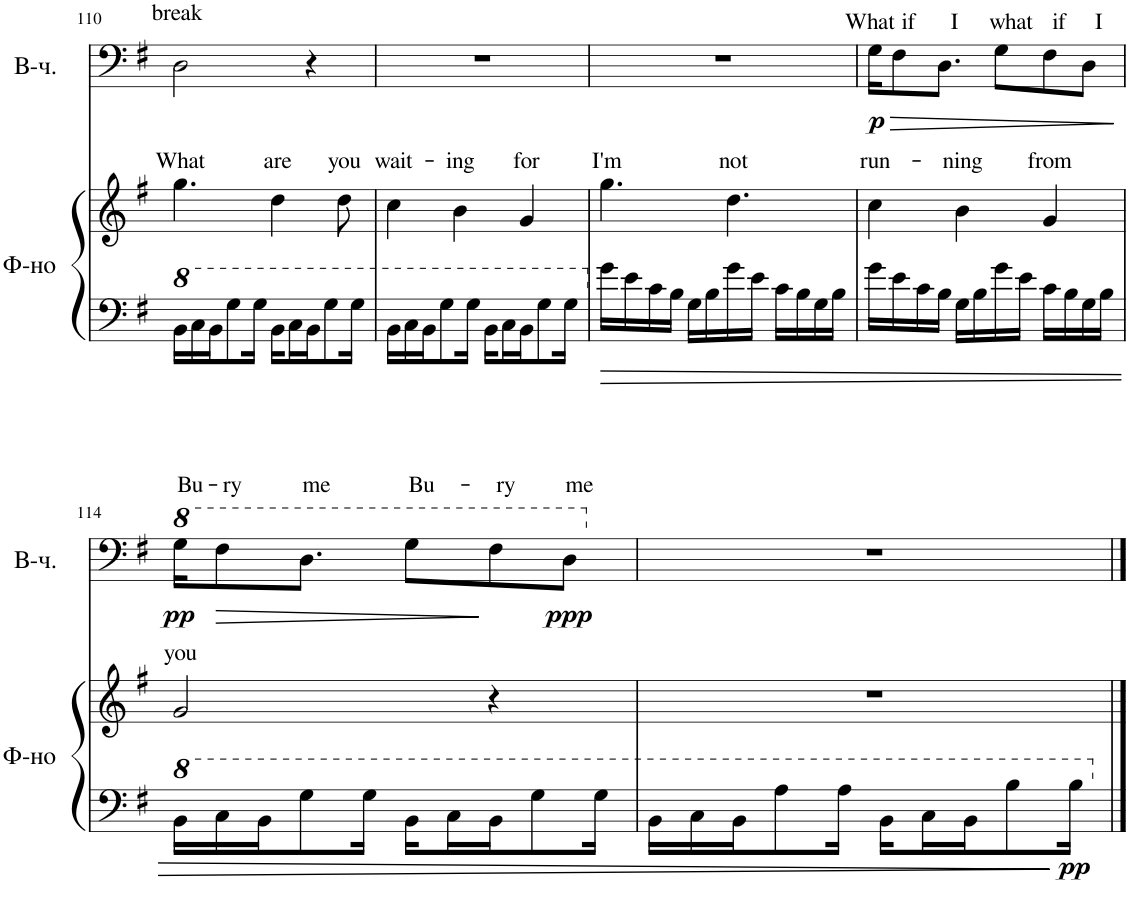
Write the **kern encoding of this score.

**kern	**kern	**text	**dynam	**kern	**text	**dynam
*part2	*part2	*part2	*part2	*part1	*part1	*part1
*staff3	*staff2	*staff2	*staff2/3	*staff1	*staff1	*staff1
*I"Фортепиано	*	*	*	*I"Виолончель	*	*
!!LO:PB:g=z
*clefF4	*clefG2	*	*	*clefF4	*	*
*k[f#]	*k[f#]	*	*	*k[f#]	*	*
*M3/4	*M3/4	*	*	*M3/4	*	*
*8va	*	*	*	*	*	*
=110	=110	=110	=110	=110	=110	=110
!	!	!LO:LY:a	!	!	!LO:LY:a	!
16B\LL	4.gg\	What	.	2D\	break	.
16c\	.	.	.	.	.	.
16B\J	.	.	.	.	.	.
8g\	.	.	.	.	.	.
16g\Jk	.	.	.	.	.	.
!	!	!LO:LY:a	!	!	!	!
16B\LL	4dd\	are	.	.	.	.
16c\L	.	.	.	.	.	.
16B\J	.	.	.	4r	.	.
8g\	.	.	.	.	.	.
!	!	!LO:LY:a	!	!	!	!
.	8dd\	you	.	.	.	.
16g\Jk	.	.	.	.	.	.
=111	=111	=111	=111	=111	=111	=111
!	!	!LO:LY:a	!	!	!	!
16B\LL	4cc\	wait-	.	2.r	.	.
16c\	.	.	.	.	.	.
16B\J	.	.	.	.	.	.
8g\	.	.	.	.	.	.
!	!	!LO:LY:a	!	!	!	!
.	4b\	-ing	.	.	.	.
16g\Jk	.	.	.	.	.	.
16B\LL	.	.	.	.	.	.
16c\L	.	.	.	.	.	.
!	!	!LO:LY:a	!	!	!	!
16B\J	4g/	for	.	.	.	.
8g\	.	.	.	.	.	.
16g\Jk	.	.	.	.	.	.
=112	=112	=112	=112	=112	=112	=112
*X8va	*	*	*	*	*	*
!	!	!LO:LY:a	!	!	!	!
16g\LL	4.gg\	I'm	.	2.r	.	.
16e\	.	.	.	.	.	.
16c\	.	.	.	.	.	.
16B\JJ	.	.	.	.	.	.
16G\LL	.	.	.	.	.	.
16B\	.	.	.	.	.	.
!	!	!LO:LY:a	!	!	!	!
16g\	4.dd\	not	.	.	.	.
16e\JJ	.	.	.	.	.	.
16c\LL	.	.	.	.	.	.
16B\	.	.	.	.	.	.
16G\	.	.	.	.	.	.
16B\JJ	.	.	.	.	.	.
=113	=113	=113	=113	=113	=113	=113
!	!	!LO:LY:a	!	!	!LO:LY:a	!LO:HP:b
!	!	!	!	!	!	!LO:DY:n=1:b
16g\LL	4cc\	run-	.	16G\KL	What	> p
!	!	!	!	!	!LO:LY:a	!
16e\	.	.	.	8F#\	if	.
16c\	.	.	.	.	.	.
!	!	!	!	!	!LO:LY:a	!
16B\JJ	.	.	.	8.D\J	I	.
!	!	!LO:LY:a	!	!	!	!
16G\LL	4b\	-ning	.	.	.	.
16B\	.	.	.	.	.	.
!	!	!	!	!	!LO:LY:a	!
16g\	.	.	.	8G\L	what	.
16e\JJ	.	.	.	.	.	.
!	!	!LO:LY:a	!	!	!LO:LY:a	!
16c\LL	4g/	from	.	8F#\	if	.
16B\	.	.	.	.	.	.
!	!	!	!	!	!LO:LY:a	!
16G\	.	.	.	8D\J	I	.
16B\JJ	.	.	.	.	.	.
.	.	.	.	.	.	]
!!LO:LB:g=z
=114	=114	=114	=114	=114	=114	=114
*8va	*	*	*	*	*	*
!	!	!LO:LY:a	!	!	!	!
*	*	*	*	*8va	*	*
!	!	!	!	!	!LO:LY:a	!LO:DY:b
16B\LL	2g/	you	.	16g\KL	Bu-	pp
!	!	!	!	!	!LO:LY:a	!LO:HP:b
16c\	.	.	.	8f#\	-ry	>
16B\J	.	.	.	.	.	.
!	!	!	!	!	!LO:LY:a	!
8g\	.	.	.	8.d\J	me	.
16g\Jk	.	.	.	.	.	.
!	!	!	!	!	!LO:LY:a	!
16B\LL	.	.	.	8g\L	Bu-	.
16c\L	.	.	.	.	.	.
!	!	!	!	!	!LO:LY:a	!
16B\J	4r	.	.	8f#\	-ry	]
8g\	.	.	.	.	.	.
!	!	!	!	!	!LO:LY:a	!LO:DY:b
.	.	.	.	8d\J	me	ppp
16g\Jk	.	.	.	.	.	.
=115	=115	=115	=115	=115	=115	=115
*	*	*	*	*X8va	*	*
16B\LL	2.r	.	.	2.r	.	.
16c\	.	.	.	.	.	.
16B\J	.	.	.	.	.	.
8a\	.	.	.	.	.	.
16a\Jk	.	.	.	.	.	.
16B\LL	.	.	.	.	.	.
16c\L	.	.	.	.	.	.
16B\J	.	.	.	.	.	.
8b\	.	.	.	.	.	.
!	!	!	!LO:DY:b=2	!	!	!
16b\Jk	.	.	pp	.	.	.
*X8va	*	*	*	*	*	*
==	==	==	==	==	==	==
*-	*-	*-	*-	*-	*-	*-
